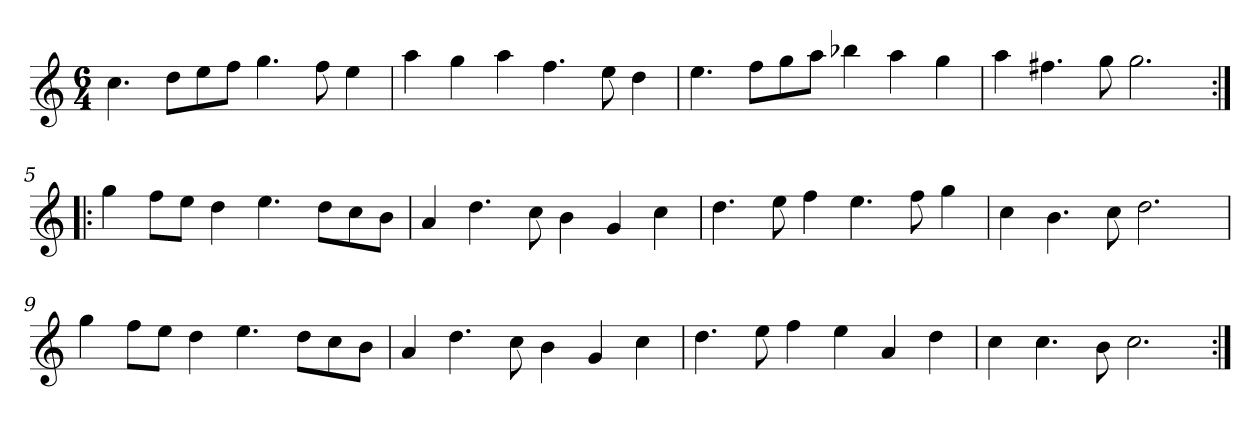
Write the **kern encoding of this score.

**kern
*part1
*staff1
*clefG2
*k[]
*C:
*M6/4
*MM120
=1
4.cc
8dd\L
8ee\
8ff\J
4.gg
8ff
4ee
=2
4aa
4gg
4aa
4.ff
8ee
4dd
=3
4.ee
8ff\L
8gg\
8aa\J
4bb-X
4aa
4gg
=4
4aa
4.ff#X
8gg
2.gg
=5:|!|:
4gg
8ff\L
8ee\J
4dd
4.ee
8dd\L
8cc\
8b\J
=6
4a
4.dd
8cc
4b
4g
4cc
=7
4.dd
8ee
4ff
4.ee
8ff
4gg
=8
4cc
4.b
8cc
2.dd
=9
4gg
8ff\L
8ee\J
4dd
4.ee
8dd\L
8cc\
8b\J
=10
4a
4.dd
8cc
4b
4g
4cc
=11
4.dd
8ee
4ff
4ee
4a
4dd
=12
4cc
4.cc
8b
2.cc
=:|!
*-
